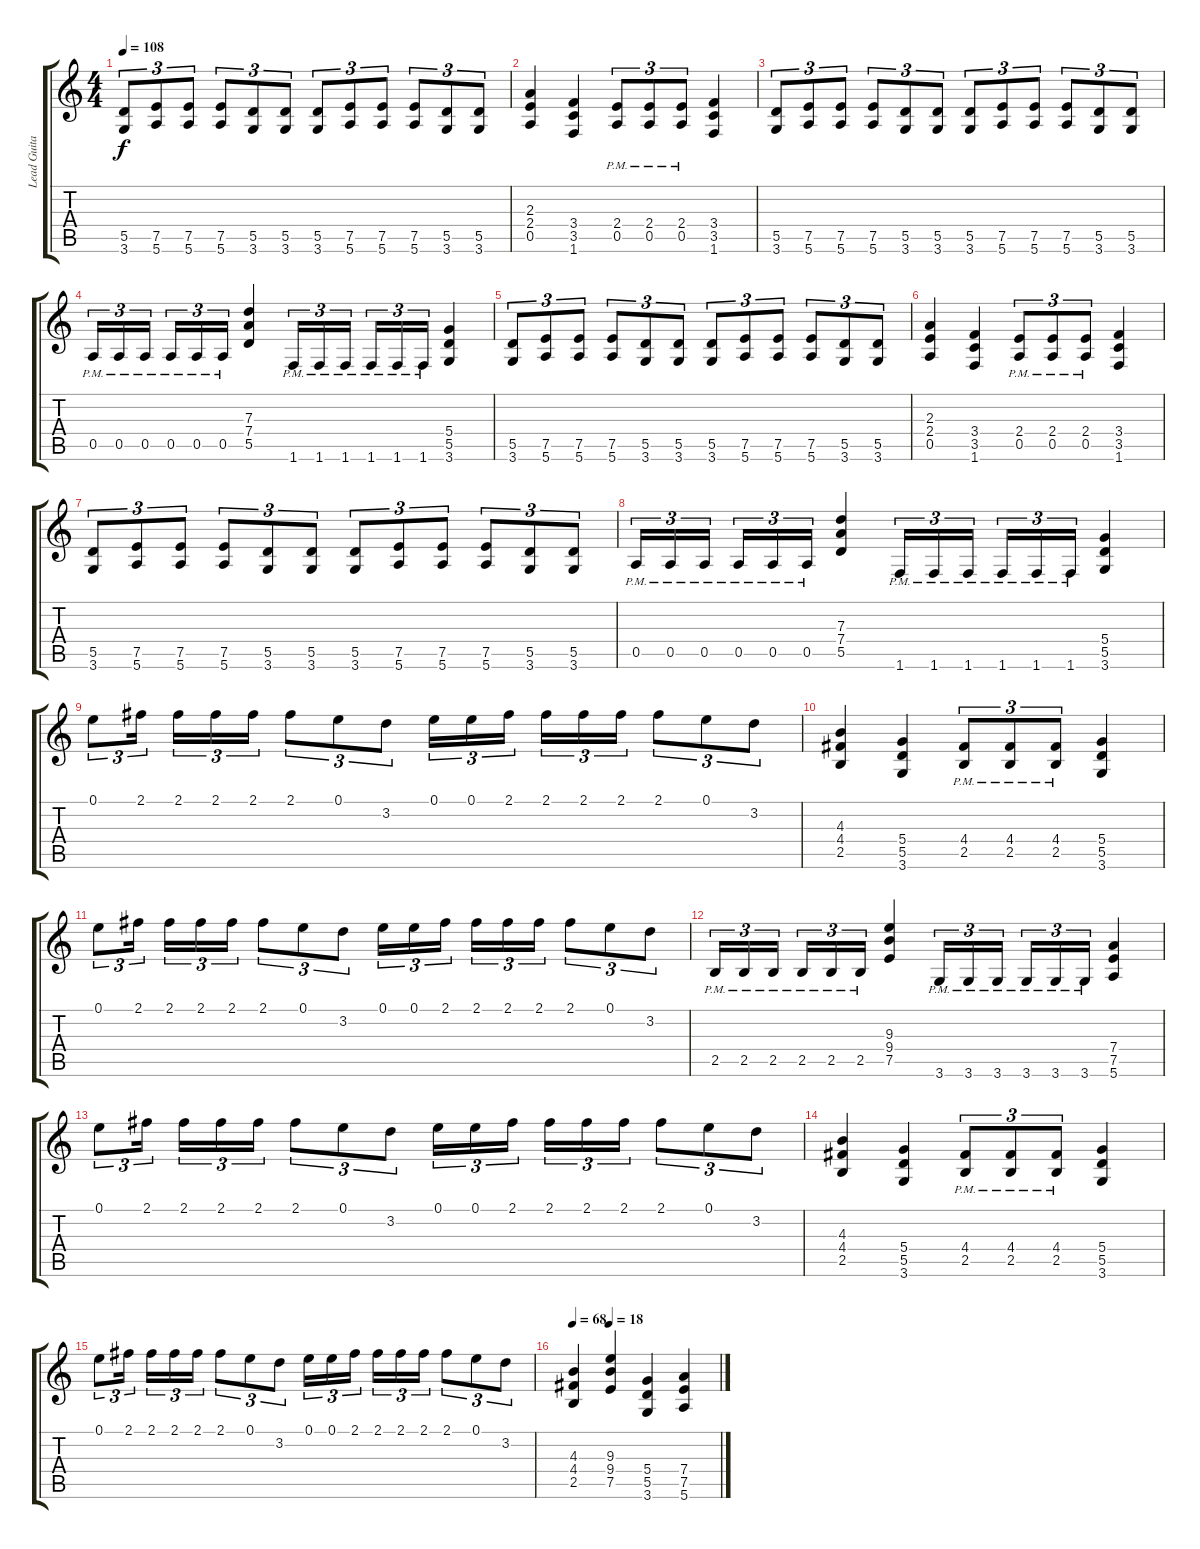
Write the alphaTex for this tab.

\track ("Lead Guitar" "Lead Guita") {instrument distortionguitar}
\staff {score tabs}
\tuning (E4 B3 G3 D3 A2 E2) {hide}
\ts (4 4)
\tempo 108
\clef g2
\ks c
(5.5 3.6).8{tu (3 2) dy f} (7.5 5.6).8{tu (3 2)} (7.5 5.6).8{tu (3 2)} (7.5 5.6).8{tu (3 2)} (5.5 3.6).8{tu (3 2)} (5.5 3.6).8{tu (3 2)} (5.5 3.6).8{tu (3 2)} (7.5 5.6).8{tu (3 2)} (7.5 5.6).8{tu (3 2)} (7.5 5.6).8{tu (3 2)} (5.5 3.6).8{tu (3 2)} (5.5 3.6).8{tu (3 2)} |
(2.3 2.4 0.5).4 (3.4 3.5 1.6).4 (2.4{pm} 0.5{pm}).8{tu (3 2)} (2.4{pm} 0.5{pm}).8{tu (3 2)} (2.4{pm} 0.5{pm}).8{tu (3 2)} (3.4 3.5 1.6).4 |
(5.5 3.6).8{tu (3 2)} (7.5 5.6).8{tu (3 2)} (7.5 5.6).8{tu (3 2)} (7.5 5.6).8{tu (3 2)} (5.5 3.6).8{tu (3 2)} (5.5 3.6).8{tu (3 2)} (5.5 3.6).8{tu (3 2)} (7.5 5.6).8{tu (3 2)} (7.5 5.6).8{tu (3 2)} (7.5 5.6).8{tu (3 2)} (5.5 3.6).8{tu (3 2)} (5.5 3.6).8{tu (3 2)} |
0.5{pm}.16{tu (3 2)} 0.5{pm}.16{tu (3 2)} 0.5{pm}.16{tu (3 2) beam splitsecondary} 0.5{pm}.16{tu (3 2)} 0.5{pm}.16{tu (3 2)} 0.5{pm}.16{tu (3 2)} (7.3 7.4 5.5).4 1.6{pm}.16{tu (3 2)} 1.6{pm}.16{tu (3 2)} 1.6{pm}.16{tu (3 2) beam splitsecondary} 1.6{pm}.16{tu (3 2)} 1.6{pm}.16{tu (3 2)} 1.6{pm}.16{tu (3 2)} (5.4 5.5 3.6).4 |
(5.5 3.6).8{tu (3 2)} (7.5 5.6).8{tu (3 2)} (7.5 5.6).8{tu (3 2)} (7.5 5.6).8{tu (3 2)} (5.5 3.6).8{tu (3 2)} (5.5 3.6).8{tu (3 2)} (5.5 3.6).8{tu (3 2)} (7.5 5.6).8{tu (3 2)} (7.5 5.6).8{tu (3 2)} (7.5 5.6).8{tu (3 2)} (5.5 3.6).8{tu (3 2)} (5.5 3.6).8{tu (3 2)} |
(2.3 2.4 0.5).4 (3.4 3.5 1.6).4 (2.4{pm} 0.5{pm}).8{tu (3 2)} (2.4{pm} 0.5{pm}).8{tu (3 2)} (2.4{pm} 0.5{pm}).8{tu (3 2)} (3.4 3.5 1.6).4 |
(5.5 3.6).8{tu (3 2)} (7.5 5.6).8{tu (3 2)} (7.5 5.6).8{tu (3 2)} (7.5 5.6).8{tu (3 2)} (5.5 3.6).8{tu (3 2)} (5.5 3.6).8{tu (3 2)} (5.5 3.6).8{tu (3 2)} (7.5 5.6).8{tu (3 2)} (7.5 5.6).8{tu (3 2)} (7.5 5.6).8{tu (3 2)} (5.5 3.6).8{tu (3 2)} (5.5 3.6).8{tu (3 2)} |
0.5{pm}.16{tu (3 2)} 0.5{pm}.16{tu (3 2)} 0.5{pm}.16{tu (3 2) beam splitsecondary} 0.5{pm}.16{tu (3 2)} 0.5{pm}.16{tu (3 2)} 0.5{pm}.16{tu (3 2)} (7.3 7.4 5.5).4 1.6{pm}.16{tu (3 2)} 1.6{pm}.16{tu (3 2)} 1.6{pm}.16{tu (3 2) beam splitsecondary} 1.6{pm}.16{tu (3 2)} 1.6{pm}.16{tu (3 2)} 1.6{pm}.16{tu (3 2)} (5.4 5.5 3.6).4 |
0.1.8{tu (3 2) volume 14} 2.1.16{tu (3 2) beam splitsecondary} 2.1.16{tu (3 2)} 2.1.16{tu (3 2)} 2.1.16{tu (3 2)} 2.1.8{tu (3 2)} 0.1.8{tu (3 2)} 3.2.8{tu (3 2)} 0.1.16{tu (3 2)} 0.1.16{tu (3 2)} 2.1.16{tu (3 2) beam splitsecondary} 2.1.16{tu (3 2)} 2.1.16{tu (3 2)} 2.1.16{tu (3 2)} 2.1.8{tu (3 2)} 0.1.8{tu (3 2)} 3.2.8{tu (3 2)} |
(4.3 4.4 2.5).4{volume 16} (5.4 5.5 3.6).4 (4.4{pm} 2.5{pm}).8{tu (3 2)} (4.4{pm} 2.5{pm}).8{tu (3 2)} (4.4{pm} 2.5{pm}).8{tu (3 2)} (5.4 5.5 3.6).4 |
0.1.8{tu (3 2) volume 14} 2.1.16{tu (3 2) beam splitsecondary} 2.1.16{tu (3 2)} 2.1.16{tu (3 2)} 2.1.16{tu (3 2)} 2.1.8{tu (3 2)} 0.1.8{tu (3 2)} 3.2.8{tu (3 2)} 0.1.16{tu (3 2)} 0.1.16{tu (3 2)} 2.1.16{tu (3 2) beam splitsecondary} 2.1.16{tu (3 2)} 2.1.16{tu (3 2)} 2.1.16{tu (3 2)} 2.1.8{tu (3 2)} 0.1.8{tu (3 2)} 3.2.8{tu (3 2)} |
2.5{pm}.16{tu (3 2) volume 16} 2.5{pm}.16{tu (3 2)} 2.5{pm}.16{tu (3 2) beam splitsecondary} 2.5{pm}.16{tu (3 2)} 2.5{pm}.16{tu (3 2)} 2.5{pm}.16{tu (3 2)} (9.3 9.4 7.5).4 3.6{pm}.16{tu (3 2)} 3.6{pm}.16{tu (3 2)} 3.6{pm}.16{tu (3 2) beam splitsecondary} 3.6{pm}.16{tu (3 2)} 3.6{pm}.16{tu (3 2)} 3.6{pm}.16{tu (3 2)} (7.4 7.5 5.6).4 |
0.1.8{tu (3 2) volume 14} 2.1.16{tu (3 2) beam splitsecondary} 2.1.16{tu (3 2)} 2.1.16{tu (3 2)} 2.1.16{tu (3 2)} 2.1.8{tu (3 2)} 0.1.8{tu (3 2)} 3.2.8{tu (3 2)} 0.1.16{tu (3 2)} 0.1.16{tu (3 2)} 2.1.16{tu (3 2) beam splitsecondary} 2.1.16{tu (3 2)} 2.1.16{tu (3 2)} 2.1.16{tu (3 2)} 2.1.8{tu (3 2)} 0.1.8{tu (3 2)} 3.2.8{tu (3 2)} |
(4.3 4.4 2.5).4{volume 16} (5.4 5.5 3.6).4 (4.4{pm} 2.5{pm}).8{tu (3 2)} (4.4{pm} 2.5{pm}).8{tu (3 2)} (4.4{pm} 2.5{pm}).8{tu (3 2)} (5.4 5.5 3.6).4 |
0.1.8{tu (3 2) volume 14} 2.1.16{tu (3 2) beam splitsecondary} 2.1.16{tu (3 2)} 2.1.16{tu (3 2)} 2.1.16{tu (3 2)} 2.1.8{tu (3 2)} 0.1.8{tu (3 2)} 3.2.8{tu (3 2)} 0.1.16{tu (3 2)} 0.1.16{tu (3 2)} 2.1.16{tu (3 2) beam splitsecondary} 2.1.16{tu (3 2)} 2.1.16{tu (3 2)} 2.1.16{tu (3 2)} 2.1.8{tu (3 2)} 0.1.8{tu (3 2)} 3.2.8{tu (3 2)} |
\tempo 68
\tempo (18 0.25)
(4.3 4.4 2.5).4{volume 16} (9.3 9.4 7.5).4 (5.4 5.5 3.6).4 (7.4 7.5 5.6).4
